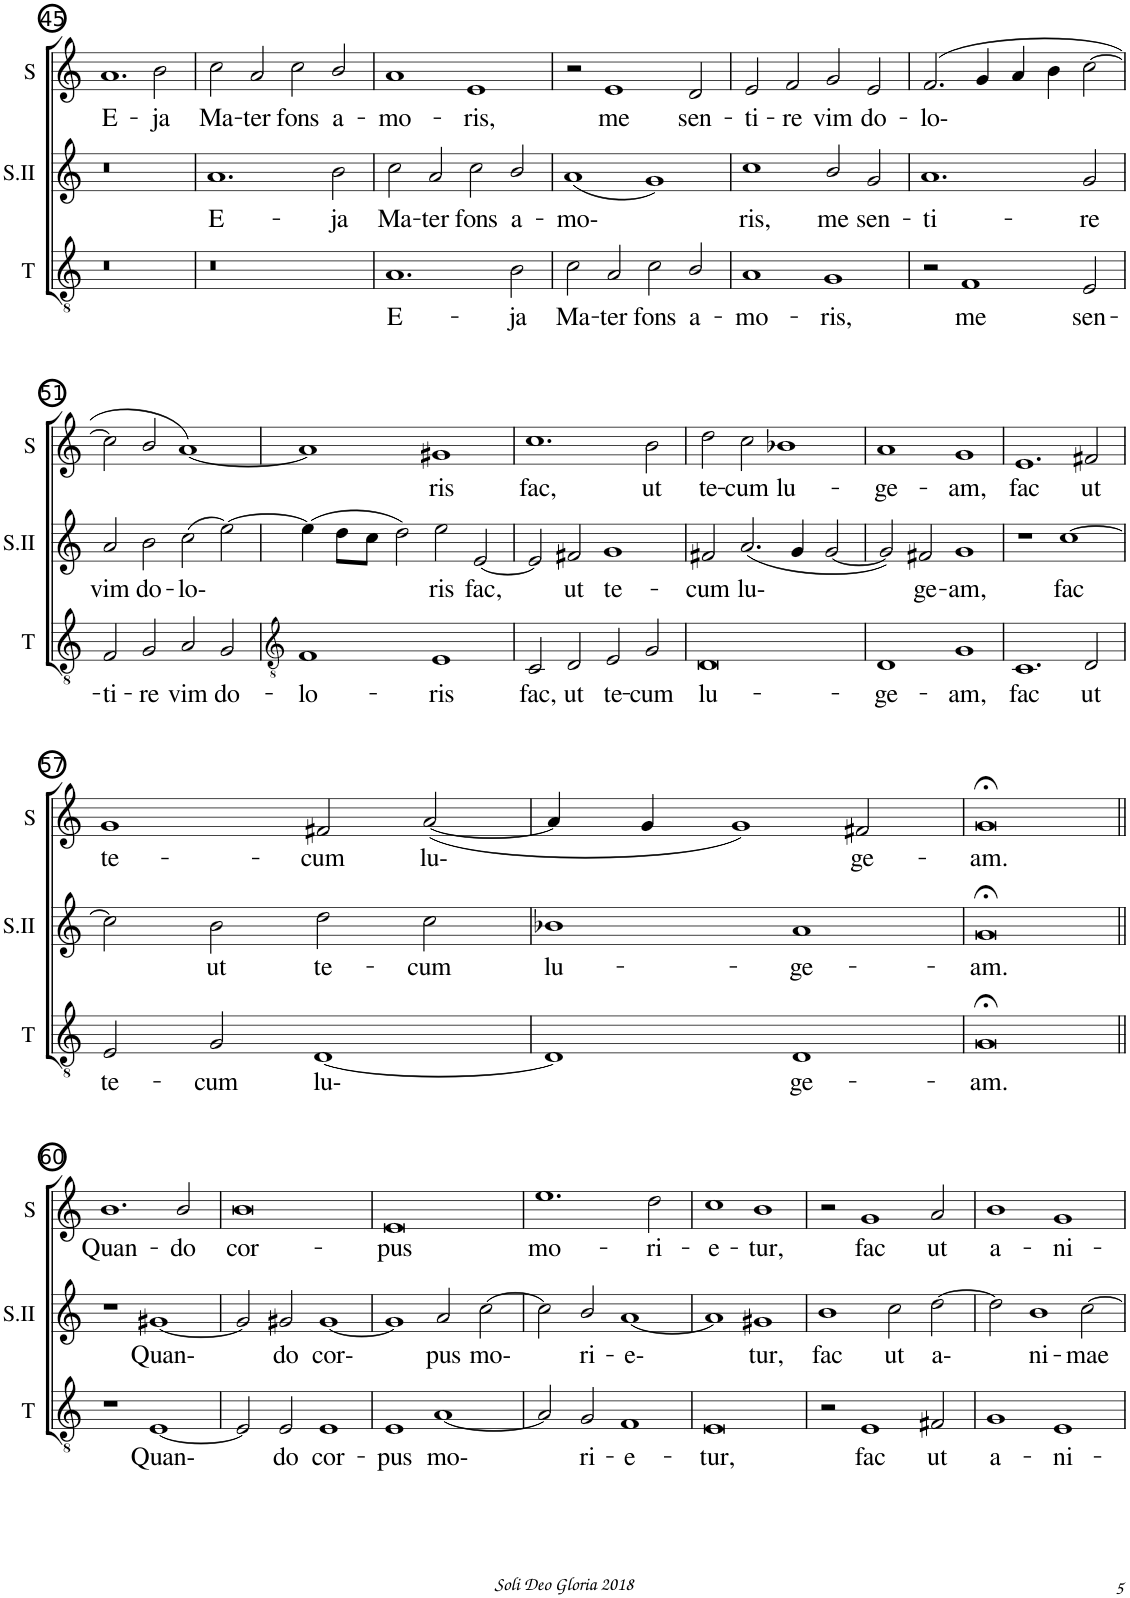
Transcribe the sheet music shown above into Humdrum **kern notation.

**kern	**text	**kern	**text	**kern	**text
*part3	*part3	*part2	*part2	*part1	*part1
*staff3	*staff3	*staff2	*staff2	*staff1	*staff1
*I"Tenor	*	*I"Soprano II	*	*I"Soprano I	*
*I'T	*	*I'S.II	*	*I'S	*
!!LO:PB:g=z
*clefGv2	*	*clefG2	*	*clefG2	*
*k[]	*	*k[]	*	*k[]	*
*M4/2	*	*M4/2	*	*M4/2	*
=45	=45	=45	=45	=45	=45
!	!	!	!	!	!LO:LY:b
0r	.	0r	.	1.a	E-
!	!	!	!	!	!LO:LY:b
.	.	.	.	2b\	-ja
=46	=46	=46	=46	=46	=46
!	!	!	!LO:LY:b	!	!LO:LY:b
0r	.	1.a	E-	2cc\	Ma-
!	!	!	!	!	!LO:LY:b
.	.	.	.	2a/	-ter
!	!	!	!	!	!LO:LY:b
.	.	.	.	2cc\	fons
!	!	!	!LO:LY:b	!	!LO:LY:b
.	.	2b\	-ja	2b/	a-
=47	=47	=47	=47	=47	=47
!	!LO:LY:b	!	!LO:LY:b	!	!LO:LY:b
1.A	E-	2cc\	Ma-	1a	-mo-
!	!	!	!LO:LY:b	!	!
.	.	2a/	-ter	.	.
!	!	!	!LO:LY:b	!	!LO:LY:b
.	.	2cc\	fons	1e	-ris,
!	!LO:LY:b	!	!LO:LY:b	!	!
2B\	-ja	2b/	a-	.	.
=48	=48	=48	=48	=48	=48
!	!LO:LY:b	!	!LO:LY:b	!	!
2c\	Ma-	(1a	-mo-	2r	.
!	!LO:LY:b	!	!	!	!LO:LY:b
2A/	-ter	.	.	1e	me
!	!LO:LY:b	!	!	!	!
2c\	fons	1g)	.	.	.
!	!LO:LY:b	!	!	!	!LO:LY:b
2B/	a-	.	.	2d/	sen-
=49	=49	=49	=49	=49	=49
!	!LO:LY:b	!	!LO:LY:b	!	!LO:LY:b
1A	-mo-	1cc	ris,	2e/	-ti-
!	!	!	!	!	!LO:LY:b
.	.	.	.	2f/	-re
!	!LO:LY:b	!	!LO:LY:b	!	!LO:LY:b
1G	-ris,	2b/	me	2g/	vim
!	!	!	!LO:LY:b	!	!LO:LY:b
.	.	2g/	sen-	2e/	do-
=50	=50	=50	=50	=50	=50
!	!	!	!LO:LY:b	!	!LO:LY:b
2r	.	1.a	-ti-	(2.f/	-lo-
!	!LO:LY:b	!	!	!	!
1F	me	.	.	.	.
.	.	.	.	4g/	.
.	.	.	.	4a/	.
.	.	.	.	4b\	.
!	!LO:LY:b	!	!LO:LY:b	!	!
2E/	sen-	2g/	-re	[2cc\	.
!!LO:LB:g=z
=51	=51	=51	=51	=51	=51
!	!LO:LY:b	!	!LO:LY:b	!	!
2F/	-ti-	2a/	vim	2cc\]	.
!	!LO:LY:b	!	!LO:LY:b	!	!
2G/	-re	2b\	do-	2b/	.
!	!LO:LY:b	!	!LO:LY:b	!	!
2A/	vim	(2cc\	-lo-	[1a)	.
!	!LO:LY:b	!	!	!	!
2G/	do-	[2ee\)	.	.	.
=52	=52	=52	=52	=52	=52
*clefGv2	*	*	*	*	*
!	!LO:LY:b	!	!	!	!
1F	-lo-	(4ee\]	.	1a]	.
.	.	8dd\L	.	.	.
.	.	8cc\J	.	.	.
.	.	2dd\)	.	.	.
!	!LO:LY:b	!	!LO:LY:b	!	!LO:LY:b
1E	-ris	2ee\	ris	1g#X	ris
!	!	!	!LO:LY:b	!	!
.	.	[2e/	fac,	.	.
=53	=53	=53	=53	=53	=53
!	!LO:LY:b	!	!	!	!LO:LY:b
2C/	fac,	2e/]	.	1.cc	fac,
!	!LO:LY:b	!	!LO:LY:b	!	!
2D/	ut	2f#X/	ut	.	.
!	!LO:LY:b	!	!LO:LY:b	!	!
2E/	te-	1g	te-	.	.
!	!LO:LY:b	!	!	!	!LO:LY:b
2G/	-cum	.	.	2b\	ut
=54	=54	=54	=54	=54	=54
!	!LO:LY:b	!	!LO:LY:b	!	!LO:LY:b
0D	lu-	2f#X/	-cum	2dd\	te-
!	!	!	!LO:LY:b	!	!LO:LY:b
.	.	(2.a/	lu-	2cc\	-cum
!	!	!	!	!	!LO:LY:b
.	.	.	.	1b-X	lu-
.	.	4g/	.	.	.
.	.	[2g/	.	.	.
=55	=55	=55	=55	=55	=55
!	!LO:LY:b	!	!	!	!LO:LY:b
1D	-ge-	2g/])	.	1a	-ge-
!	!	!	!LO:LY:b	!	!
.	.	2f#X/	ge-	.	.
!	!LO:LY:b	!	!LO:LY:b	!	!LO:LY:b
1G	-am,	1g	-am,	1g	-am,
=56	=56	=56	=56	=56	=56
!	!LO:LY:b	!	!	!	!LO:LY:b
1.C	fac	1r	.	1.e	fac
!	!	!	!LO:LY:b	!	!
.	.	[1cc	fac	.	.
!	!LO:LY:b	!	!	!	!LO:LY:b
2D/	ut	.	.	2f#X/	ut
!!LO:LB:g=z
=57	=57	=57	=57	=57	=57
!	!LO:LY:b	!	!	!	!LO:LY:b
2E/	te-	2cc\]	.	1g	te-
!	!LO:LY:b	!	!LO:LY:b	!	!
2G/	-cum	2b\	ut	.	.
!	!LO:LY:b	!	!LO:LY:b	!	!LO:LY:b
[1D	lu-	2dd\	te-	2f#X/	-cum
!	!	!	!LO:LY:b	!	!LO:LY:b
.	.	2cc\	-cum	([2a/	lu-
=58	=58	=58	=58	=58	=58
!	!	!	!LO:LY:b	!	!
1D]	.	1b-X	lu-	4a/]	.
.	.	.	.	4g/	.
.	.	.	.	1g)	.
!	!LO:LY:b	!	!LO:LY:b	!	!
1D	ge-	1a	-ge-	.	.
!	!	!	!	!	!LO:LY:b
.	.	.	.	2f#X/	ge-
=59	=59	=59	=59	=59	=59
!	!LO:LY:b	!	!LO:LY:b	!	!LO:LY:b
0G;<	-am.	0g;<	-am.	0g;<	-am.
!!LO:LB:g=z
=60||	=60||	=60||	=60||	=60||	=60||
!	!	!	!	!	!LO:LY:b
1r	.	1r	.	1.b	Quan-
!	!LO:LY:b	!	!LO:LY:b	!	!
[1E	Quan-	[1g#X	Quan-	.	.
!	!	!	!	!	!LO:LY:b
.	.	.	.	2b/	-do
=61	=61	=61	=61	=61	=61
!	!	!	!	!	!LO:LY:b
2E/]	.	2g#/]	.	0b	cor-
!	!LO:LY:b	!	!LO:LY:b	!	!
2E/	do	2g#X/	do	.	.
!	!LO:LY:b	!	!LO:LY:b	!	!
1E	cor-	[1g#	cor-	.	.
=62	=62	=62	=62	=62	=62
!	!LO:LY:b	!	!	!	!LO:LY:b
1E	-pus	1g#]	.	0e	-pus
!	!LO:LY:b	!	!LO:LY:b	!	!
[1A	mo-	2a/	pus	.	.
!	!	!	!LO:LY:b	!	!
.	.	[2cc\	mo-	.	.
=63	=63	=63	=63	=63	=63
!	!	!	!	!	!LO:LY:b
2A/]	.	2cc\]	.	1.ee	mo-
!	!LO:LY:b	!	!LO:LY:b	!	!
2G/	ri-	2b/	ri-	.	.
!	!LO:LY:b	!	!LO:LY:b	!	!
1F	-e-	[1a	-e-	.	.
!	!	!	!	!	!LO:LY:b
.	.	.	.	2dd\	-ri-
=64	=64	=64	=64	=64	=64
!	!LO:LY:b	!	!	!	!LO:LY:b
0E	-tur,	1a]	.	1cc	-e-
!	!	!	!LO:LY:b	!	!LO:LY:b
.	.	1g#X	tur,	1b	-tur,
=65	=65	=65	=65	=65	=65
!	!	!	!LO:LY:b	!	!
2r	.	1b	fac	2r	.
!	!LO:LY:b	!	!	!	!LO:LY:b
1E	fac	.	.	1g	fac
!	!	!	!LO:LY:b	!	!
.	.	2cc\	ut	.	.
!	!LO:LY:b	!	!LO:LY:b	!	!LO:LY:b
2F#X/	ut	[2dd\	a-	2a/	ut
=66	=66	=66	=66	=66	=66
!	!LO:LY:b	!	!	!	!LO:LY:b
1G	a-	2dd\]	.	1b	a-
!	!	!	!LO:LY:b	!	!
.	.	1b	ni-	.	.
!	!LO:LY:b	!	!	!	!LO:LY:b
1E	-ni-	.	.	1g	-ni-
!	!	!	!LO:LY:b	!	!
.	.	[2cc\	-mae	.	.
=	=	=	=	=	=
*-	*-	*-	*-	*-	*-
